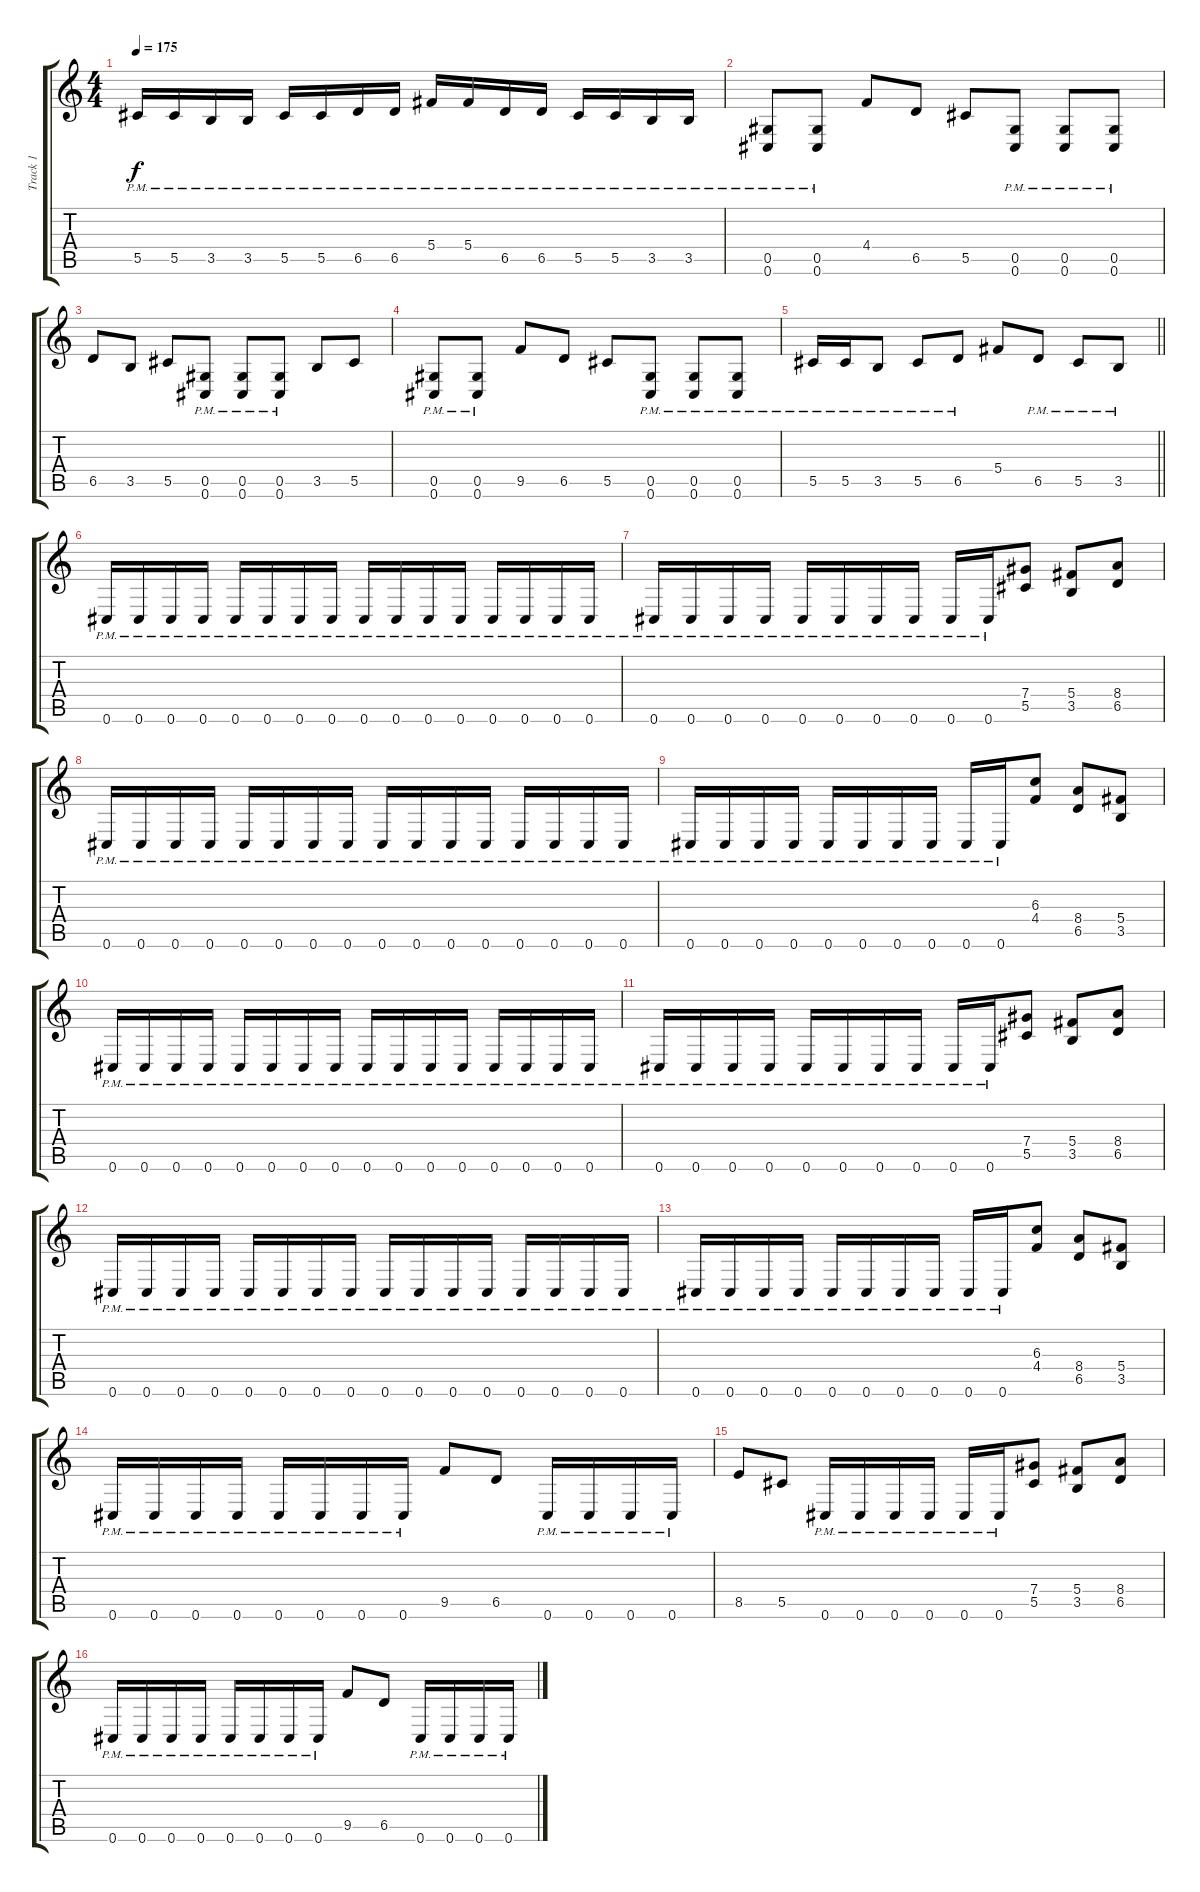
\track ("Track 1" "Track 1") {instrument distortionguitar}
\staff {score tabs}
\tuning (Eb4 Bb3 Gb3 Db3 Ab2 Db2) {hide}
\ts (4 4)
\tempo 175
\clef g2
\ks c
5.5{pm}.16{dy f} 5.5{pm}.16 3.5{pm}.16 3.5{pm}.16 5.5{pm}.16 5.5{pm}.16 6.5{pm}.16 6.5{pm}.16 5.4{pm}.16 5.4{pm}.16 6.5{pm}.16 6.5{pm}.16 5.5{pm}.16 5.5{pm}.16 3.5{pm}.16 3.5{pm}.16 |
(0.5{pm} 0.6{pm}).8 (0.5{pm} 0.6{pm}).8 4.4.8 6.5.8 5.5.8 (0.5{pm} 0.6{pm}).8 (0.5{pm} 0.6{pm}).8 (0.5{pm} 0.6{pm}).8 |
6.5.8 3.5.8 5.5.8 (0.5{pm} 0.6{pm}).8 (0.5{pm} 0.6{pm}).8 (0.5{pm} 0.6{pm}).8 3.5.8 5.5.8 |
(0.5{pm} 0.6{pm}).8 (0.5{pm} 0.6{pm}).8 9.5.8 6.5.8 5.5.8 (0.5{pm} 0.6{pm}).8 (0.5{pm} 0.6{pm}).8 (0.5{pm} 0.6{pm}).8 |
\barLineRight lightlight
5.5{pm}.16 5.5{pm}.16 3.5{pm}.8 5.5{pm}.8 6.5{pm}.8 5.4.8 6.5{pm}.8 5.5{pm}.8 3.5{pm}.8 |
\section ("" "")
0.6{pm}.16 0.6{pm}.16 0.6{pm}.16 0.6{pm}.16 0.6{pm}.16 0.6{pm}.16 0.6{pm}.16 0.6{pm}.16 0.6{pm}.16 0.6{pm}.16 0.6{pm}.16 0.6{pm}.16 0.6{pm}.16 0.6{pm}.16 0.6{pm}.16 0.6{pm}.16 |
0.6{pm}.16 0.6{pm}.16 0.6{pm}.16 0.6{pm}.16 0.6{pm}.16 0.6{pm}.16 0.6{pm}.16 0.6{pm}.16 0.6{pm}.16 0.6{pm}.16 (7.4 5.5).8 (5.4 3.5).8 (8.4 6.5).8 |
0.6{pm}.16 0.6{pm}.16 0.6{pm}.16 0.6{pm}.16 0.6{pm}.16 0.6{pm}.16 0.6{pm}.16 0.6{pm}.16 0.6{pm}.16 0.6{pm}.16 0.6{pm}.16 0.6{pm}.16 0.6{pm}.16 0.6{pm}.16 0.6{pm}.16 0.6{pm}.16 |
0.6{pm}.16 0.6{pm}.16 0.6{pm}.16 0.6{pm}.16 0.6{pm}.16 0.6{pm}.16 0.6{pm}.16 0.6{pm}.16 0.6{pm}.16 0.6{pm}.16 (6.3 4.4).8 (8.4 6.5).8 (5.4 3.5).8 |
0.6{pm}.16 0.6{pm}.16 0.6{pm}.16 0.6{pm}.16 0.6{pm}.16 0.6{pm}.16 0.6{pm}.16 0.6{pm}.16 0.6{pm}.16 0.6{pm}.16 0.6{pm}.16 0.6{pm}.16 0.6{pm}.16 0.6{pm}.16 0.6{pm}.16 0.6{pm}.16 |
0.6{pm}.16 0.6{pm}.16 0.6{pm}.16 0.6{pm}.16 0.6{pm}.16 0.6{pm}.16 0.6{pm}.16 0.6{pm}.16 0.6{pm}.16 0.6{pm}.16 (7.4 5.5).8 (5.4 3.5).8 (8.4 6.5).8 |
0.6{pm}.16 0.6{pm}.16 0.6{pm}.16 0.6{pm}.16 0.6{pm}.16 0.6{pm}.16 0.6{pm}.16 0.6{pm}.16 0.6{pm}.16 0.6{pm}.16 0.6{pm}.16 0.6{pm}.16 0.6{pm}.16 0.6{pm}.16 0.6{pm}.16 0.6{pm}.16 |
0.6{pm}.16 0.6{pm}.16 0.6{pm}.16 0.6{pm}.16 0.6{pm}.16 0.6{pm}.16 0.6{pm}.16 0.6{pm}.16 0.6{pm}.16 0.6{pm}.16 (6.3 4.4).8 (8.4 6.5).8 (5.4 3.5).8 |
0.6{pm}.16 0.6{pm}.16 0.6{pm}.16 0.6{pm}.16 0.6{pm}.16 0.6{pm}.16 0.6{pm}.16 0.6{pm}.16 9.5.8 6.5.8 0.6{pm}.16 0.6{pm}.16 0.6{pm}.16 0.6{pm}.16 |
8.5.8 5.5.8 0.6{pm}.16 0.6{pm}.16 0.6{pm}.16 0.6{pm}.16 0.6{pm}.16 0.6{pm}.16 (7.4 5.5).8 (5.4 3.5).8 (8.4 6.5).8 |
0.6{pm}.16 0.6{pm}.16 0.6{pm}.16 0.6{pm}.16 0.6{pm}.16 0.6{pm}.16 0.6{pm}.16 0.6{pm}.16 9.5.8 6.5.8 0.6{pm}.16 0.6{pm}.16 0.6{pm}.16 0.6{pm}.16
